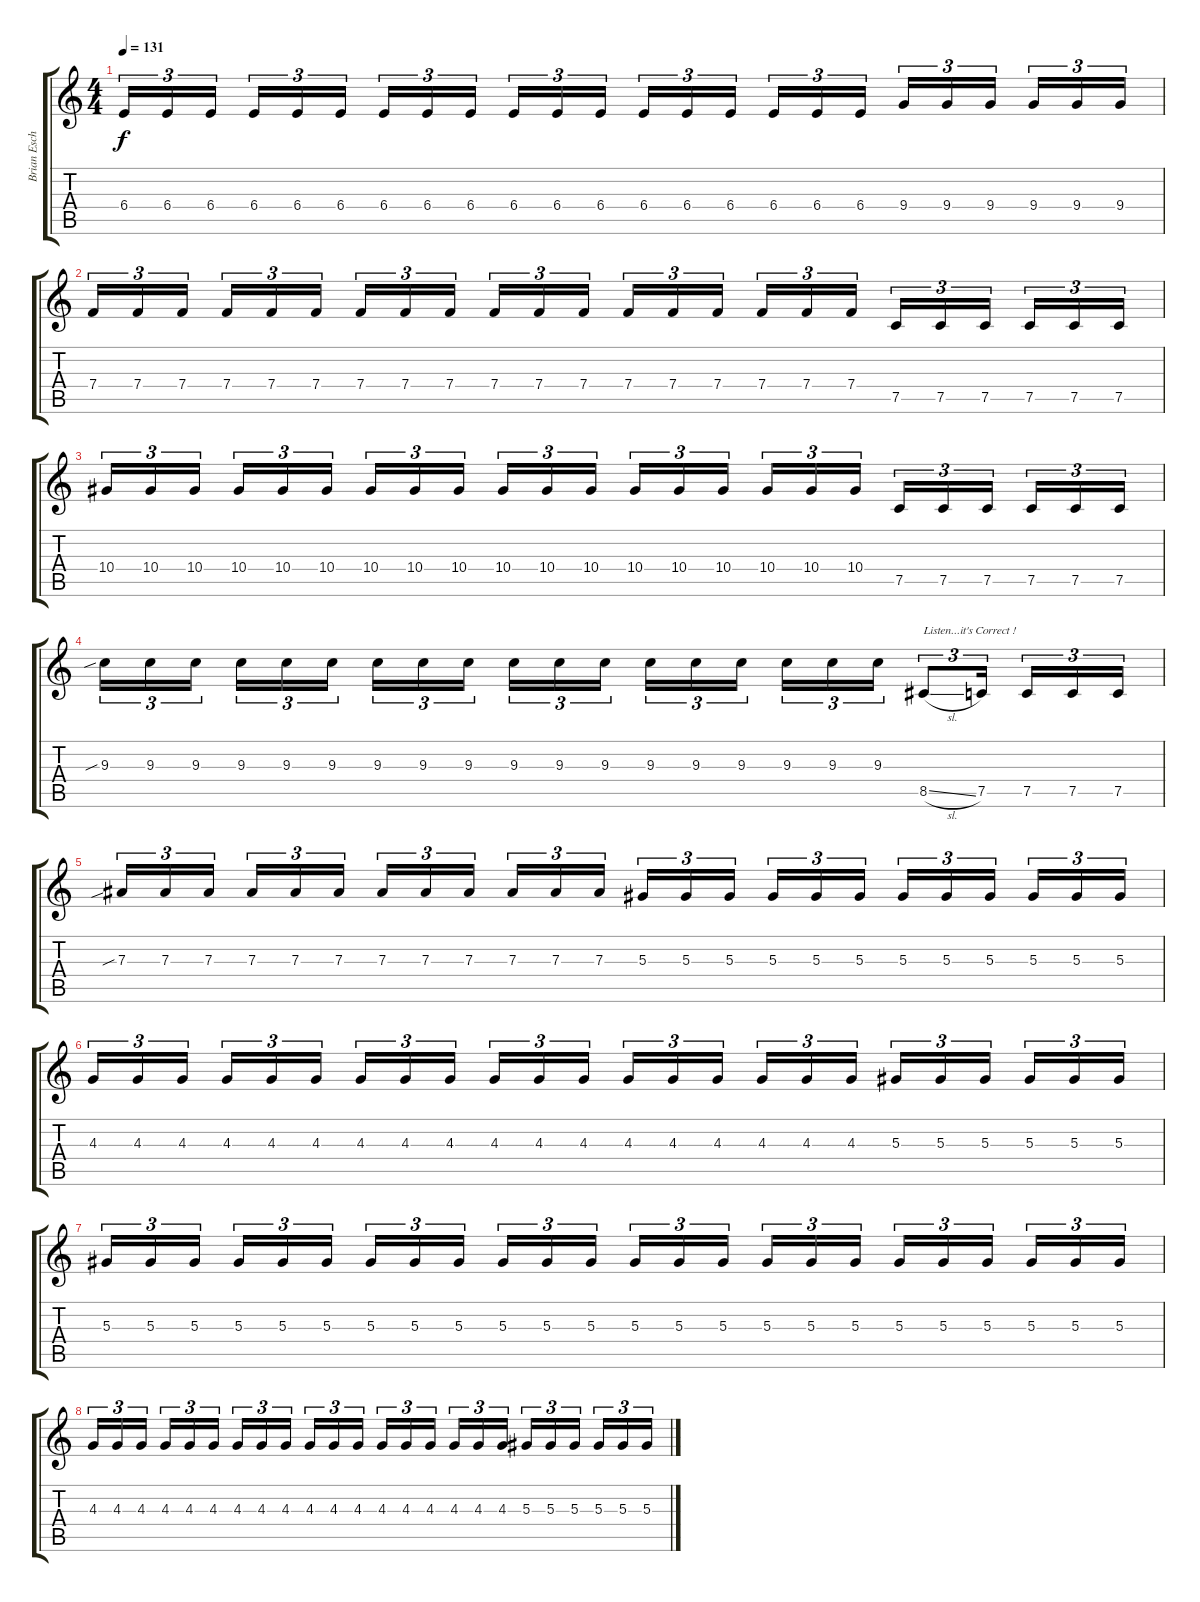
\track ("Brian Eschbach (Lead Guitar)" "Brian Esch") {instrument distortionguitar}
\staff {score tabs}
\tuning (C4 G3 Eb3 Bb2 F2 C2) {hide}
\ts (4 4)
\tempo 131
\clef g2
\ks c
6.4.16{tu (3 2) dy f} 6.4.16{tu (3 2)} 6.4.16{tu (3 2)} 6.4.16{tu (3 2)} 6.4.16{tu (3 2)} 6.4.16{tu (3 2)} 6.4.16{tu (3 2)} 6.4.16{tu (3 2)} 6.4.16{tu (3 2)} 6.4.16{tu (3 2)} 6.4.16{tu (3 2)} 6.4.16{tu (3 2)} 6.4.16{tu (3 2)} 6.4.16{tu (3 2)} 6.4.16{tu (3 2)} 6.4.16{tu (3 2)} 6.4.16{tu (3 2)} 6.4.16{tu (3 2)} 9.4.16{tu (3 2)} 9.4.16{tu (3 2)} 9.4.16{tu (3 2)} 9.4.16{tu (3 2)} 9.4.16{tu (3 2)} 9.4.16{tu (3 2)} |
7.4.16{tu (3 2)} 7.4.16{tu (3 2)} 7.4.16{tu (3 2)} 7.4.16{tu (3 2)} 7.4.16{tu (3 2)} 7.4.16{tu (3 2)} 7.4.16{tu (3 2)} 7.4.16{tu (3 2)} 7.4.16{tu (3 2)} 7.4.16{tu (3 2)} 7.4.16{tu (3 2)} 7.4.16{tu (3 2)} 7.4.16{tu (3 2)} 7.4.16{tu (3 2)} 7.4.16{tu (3 2)} 7.4.16{tu (3 2)} 7.4.16{tu (3 2)} 7.4.16{tu (3 2)} 7.5.16{tu (3 2)} 7.5.16{tu (3 2)} 7.5.16{tu (3 2)} 7.5.16{tu (3 2)} 7.5.16{tu (3 2)} 7.5.16{tu (3 2)} |
10.4.16{tu (3 2)} 10.4.16{tu (3 2)} 10.4.16{tu (3 2)} 10.4.16{tu (3 2)} 10.4.16{tu (3 2)} 10.4.16{tu (3 2)} 10.4.16{tu (3 2)} 10.4.16{tu (3 2)} 10.4.16{tu (3 2)} 10.4.16{tu (3 2)} 10.4.16{tu (3 2)} 10.4.16{tu (3 2)} 10.4.16{tu (3 2)} 10.4.16{tu (3 2)} 10.4.16{tu (3 2)} 10.4.16{tu (3 2)} 10.4.16{tu (3 2)} 10.4.16{tu (3 2)} 7.5.16{tu (3 2)} 7.5.16{tu (3 2)} 7.5.16{tu (3 2)} 7.5.16{tu (3 2)} 7.5.16{tu (3 2)} 7.5.16{tu (3 2)} |
9.3{sib}.16{tu (3 2)} 9.3.16{tu (3 2)} 9.3.16{tu (3 2)} 9.3.16{tu (3 2)} 9.3.16{tu (3 2)} 9.3.16{tu (3 2)} 9.3.16{tu (3 2)} 9.3.16{tu (3 2)} 9.3.16{tu (3 2)} 9.3.16{tu (3 2)} 9.3.16{tu (3 2)} 9.3.16{tu (3 2)} 9.3.16{tu (3 2)} 9.3.16{tu (3 2)} 9.3.16{tu (3 2)} 9.3.16{tu (3 2)} 9.3.16{tu (3 2)} 9.3.16{tu (3 2)} 8.5{sl}.8{tu (3 2) txt "Listen...it's Correct !"} 7.5.16{tu (3 2)} 7.5.16{tu (3 2)} 7.5.16{tu (3 2)} 7.5.16{tu (3 2)} |
7.3{sib}.16{tu (3 2)} 7.3.16{tu (3 2)} 7.3.16{tu (3 2)} 7.3.16{tu (3 2)} 7.3.16{tu (3 2)} 7.3.16{tu (3 2)} 7.3.16{tu (3 2)} 7.3.16{tu (3 2)} 7.3.16{tu (3 2)} 7.3.16{tu (3 2)} 7.3.16{tu (3 2)} 7.3.16{tu (3 2)} 5.3.16{tu (3 2)} 5.3.16{tu (3 2)} 5.3.16{tu (3 2)} 5.3.16{tu (3 2)} 5.3.16{tu (3 2)} 5.3.16{tu (3 2)} 5.3.16{tu (3 2)} 5.3.16{tu (3 2)} 5.3.16{tu (3 2)} 5.3.16{tu (3 2)} 5.3.16{tu (3 2)} 5.3.16{tu (3 2)} |
4.3.16{tu (3 2)} 4.3.16{tu (3 2)} 4.3.16{tu (3 2)} 4.3.16{tu (3 2)} 4.3.16{tu (3 2)} 4.3.16{tu (3 2)} 4.3.16{tu (3 2)} 4.3.16{tu (3 2)} 4.3.16{tu (3 2)} 4.3.16{tu (3 2)} 4.3.16{tu (3 2)} 4.3.16{tu (3 2)} 4.3.16{tu (3 2)} 4.3.16{tu (3 2)} 4.3.16{tu (3 2)} 4.3.16{tu (3 2)} 4.3.16{tu (3 2)} 4.3.16{tu (3 2)} 5.3.16{tu (3 2)} 5.3.16{tu (3 2)} 5.3.16{tu (3 2)} 5.3.16{tu (3 2)} 5.3.16{tu (3 2)} 5.3.16{tu (3 2)} |
5.3.16{tu (3 2)} 5.3.16{tu (3 2)} 5.3.16{tu (3 2)} 5.3.16{tu (3 2)} 5.3.16{tu (3 2)} 5.3.16{tu (3 2)} 5.3.16{tu (3 2)} 5.3.16{tu (3 2)} 5.3.16{tu (3 2)} 5.3.16{tu (3 2)} 5.3.16{tu (3 2)} 5.3.16{tu (3 2)} 5.3.16{tu (3 2)} 5.3.16{tu (3 2)} 5.3.16{tu (3 2)} 5.3.16{tu (3 2)} 5.3.16{tu (3 2)} 5.3.16{tu (3 2)} 5.3.16{tu (3 2)} 5.3.16{tu (3 2)} 5.3.16{tu (3 2)} 5.3.16{tu (3 2)} 5.3.16{tu (3 2)} 5.3.16{tu (3 2)} |
4.3.16{tu (3 2)} 4.3.16{tu (3 2)} 4.3.16{tu (3 2)} 4.3.16{tu (3 2)} 4.3.16{tu (3 2)} 4.3.16{tu (3 2)} 4.3.16{tu (3 2)} 4.3.16{tu (3 2)} 4.3.16{tu (3 2)} 4.3.16{tu (3 2)} 4.3.16{tu (3 2)} 4.3.16{tu (3 2)} 4.3.16{tu (3 2)} 4.3.16{tu (3 2)} 4.3.16{tu (3 2)} 4.3.16{tu (3 2)} 4.3.16{tu (3 2)} 4.3.16{tu (3 2)} 5.3.16{tu (3 2)} 5.3.16{tu (3 2)} 5.3.16{tu (3 2)} 5.3.16{tu (3 2)} 5.3.16{tu (3 2)} 5.3.16{tu (3 2)}
